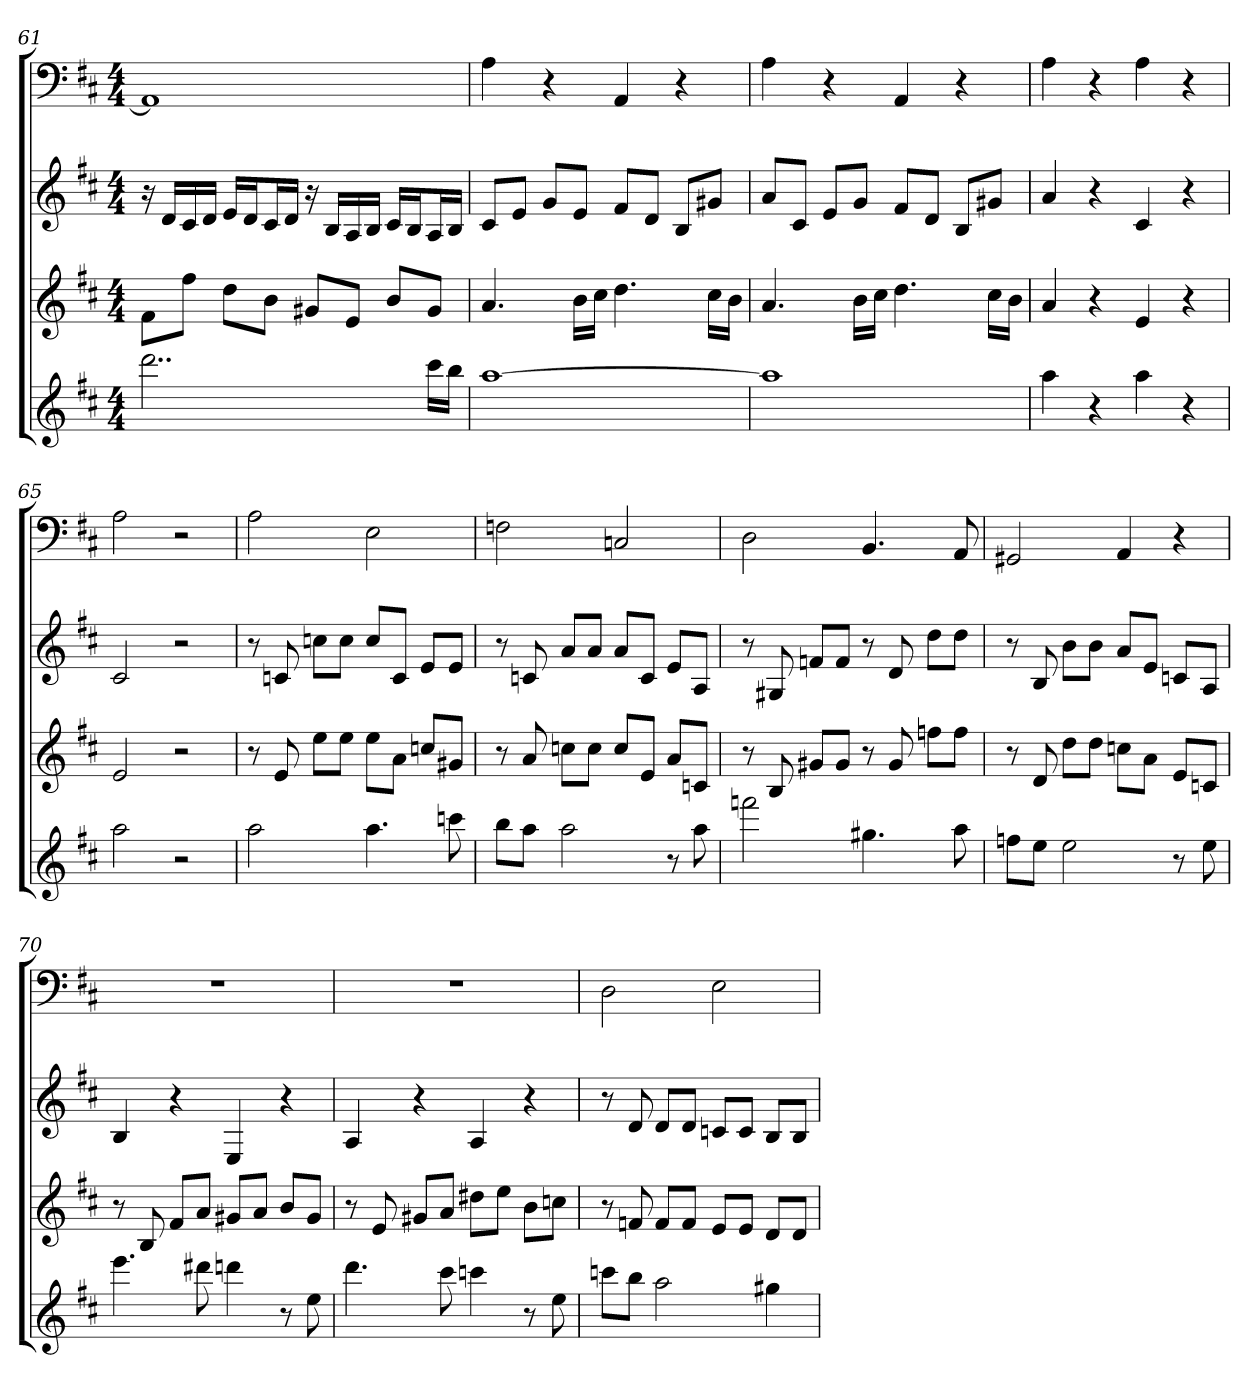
**kern	**kern	**kern	**kern
*part4	*part3	*part2	*part1
*staff4	*staff3	*staff2	*staff1
*k[f#c#]	*k[f#c#]	*k[f#c#]	*k[f#c#]
*D:	*D:	*D:	*D:
*M4/4	*M4/4	*M4/4	*M4/4
=61	=61	=61	=61
2..ddd	8f#L	16r	1AA]
.	.	16dLL	.
.	8ff#J	16c#	.
.	.	16dJJ	.
.	8ddL	16eLL	.
.	.	16dJ	.
.	8bJ	16c#L	.
.	.	16dJJ	.
.	8g#XL	16r	.
.	.	16BLL	.
.	8eJ	16A	.
.	.	16BJJ	.
.	8bL	16c#LL	.
.	.	16BJ	.
16ccc#LL	8g#J	16AL	.
16bbJJ	.	16BJJ	.
=62	=62	=62	=62
[1aa	4.a	8c#L	4A
.	.	8eJ	.
.	.	8gL	4r
.	16bLL	8eJ	.
.	16cc#JJ	.	.
.	4.dd	8f#L	4AA
.	.	8dJ	.
.	.	8BL	4r
.	16cc#LL	8g#XJ	.
.	16bJJ	.	.
=63	=63	=63	=63
1aa]	4.a	8aL	4A
.	.	8c#J	.
.	.	8eL	4r
.	16bLL	8gJ	.
.	16cc#JJ	.	.
.	4.dd	8f#L	4AA
.	.	8dJ	.
.	.	8BL	4r
.	16cc#LL	8g#XJ	.
.	16bJJ	.	.
=64	=64	=64	=64
4aa	4a	4a	4A
4r	4r	4r	4r
4aa	4e	4c#	4A
4r	4r	4r	4r
=65	=65	=65	=65
2aa	2e	2c#	2A
2r	2r	2r	2r
=66	=66	=66	=66
2aa	8r	8r	2A
.	8e	8cn	.
.	8eeL	8ccnL	.
.	8eeJ	8ccJ	.
4.aa	8eeL	8ccL	2E
.	8aJ	8cJ	.
.	8ccnL	8eL	.
8cccn	8g#XJ	8eJ	.
=67	=67	=67	=67
8bbL	8r	8r	2Fn
8aaJ	8a	8cn	.
2aa	8ccnL	8aL	.
.	8ccJ	8aJ	.
.	8ccL	8aL	2Cn
.	8eJ	8cJ	.
8r	8aL	8eL	.
8aa	8cnJ	8AJ	.
=68	=68	=68	=68
2fffn	8r	8r	2D
.	8B	8G#X	.
.	8g#XL	8fnL	.
.	8g#J	8fJ	.
4.gg#X	8r	8r	4.BB
.	8g#	8d	.
.	8ffnL	8ddL	.
8aa	8ffJ	8ddJ	8AA
=69	=69	=69	=69
8ffnL	8r	8r	2GG#X
8eeJ	8d	8B	.
2ee	8ddL	8bL	.
.	8ddJ	8bJ	.
.	8ccnL	8aL	4AA
.	8aJ	8eJ	.
8r	8eL	8cnL	4r
8ee	8cnJ	8AJ	.
=70	=70	=70	=70
4.eee	8r	4B	1r
.	8B	.	.
.	8f#L	4r	.
8ddd#X	8aJ	.	.
4dddn	8g#XL	4E	.
.	8aJ	.	.
8r	8bL	4r	.
8ee	8g#J	.	.
=71	=71	=71	=71
4.ddd	8r	4A	1r
.	8e	.	.
.	8g#XL	4r	.
8ccc#	8aJ	.	.
4cccn	8dd#XL	4A	.
.	8eeJ	.	.
8r	8bL	4r	.
8ee	8ccnJ	.	.
=72	=72	=72	=72
8cccnL	8r	8r	2D
8bbJ	8fn	8d	.
2aa	8fL	8dL	.
.	8fJ	8dJ	.
.	8eL	8cnL	2E
.	8eJ	8cJ	.
4gg#X	8dL	8BL	.
.	8dJ	8BJ	.
=	=	=	=
*-	*-	*-	*-
